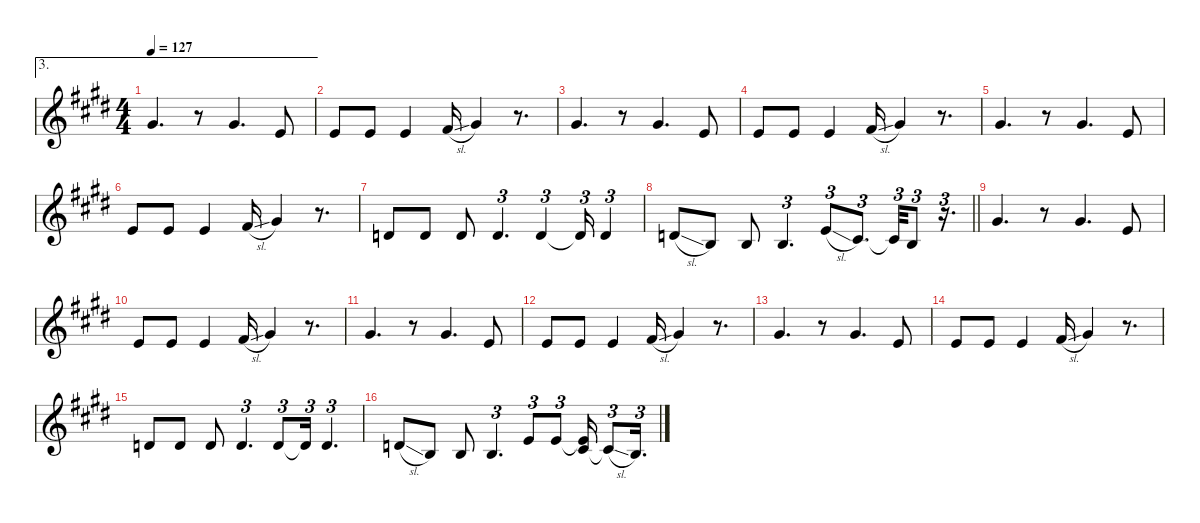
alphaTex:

\defaultSystemsLayout 4
\hideDynamics
\bracketExtendMode nobrackets
\singleTrackTrackNamePolicy hidden
\multiTrackTrackNamePolicy hidden
\otherSystemsTrackNameOrientation horizontal
\track ("Mick Jagger" "tbn.") {defaultSystemsLayout 4 instrument trombone}
\staff {score}
\tuning (E4 B3 G3 D3 A2 E2)
\ae 3
\ts (4 4)
\tempo 127
\clef g2
\ks e
4.1{acc #}.4{d dy ff beam Up} r.8{beam Up} 4.1{acc #}.4{d beam Up} 0.1{acc forcenatural}.8{beam Up} |
0.1{acc forcenatural}.8{beam Up} 0.1{acc forcenatural}.8{beam Up} 0.1{acc forcenatural}.4{beam Up} 2.1{sl acc #}.16{beam Up} 4.1{acc #}.4{beam Up} r.8{d beam Up} |
4.1{acc #}.4{d beam Up} r.8{beam Up} 4.1{acc #}.4{d beam Up} 0.1{acc forcenatural}.8{beam Up} |
0.1{acc forcenatural}.8{beam Up} 0.1{acc forcenatural}.8{beam Up} 0.1{acc forcenatural}.4{beam Up} 2.1{sl acc #}.16{beam Up} 4.1{acc #}.4{beam Up} r.8{d beam Up} |
4.1{acc #}.4{d beam Up} r.8{beam Up} 4.1{acc #}.4{d beam Up} 0.1{acc forcenatural}.8{beam Up} |
0.1{acc forcenatural}.8{beam Up} 0.1{acc forcenatural}.8{beam Up} 0.1{acc forcenatural}.4{beam Up} 2.1{sl acc #}.16{beam Up} 4.1{acc #}.4{beam Up} r.8{d beam Up} |
3.2{acc forcenatural}.8{beam Up} 3.2{acc forcenatural}.8{beam Up} 3.2{acc forcenatural}.8{beam Up} 3.2{acc forcenatural}.4{d tu (3 2) beam Up} 3.2{acc forcenatural}.4{tu (3 2) beam Up} 3.2{t acc forcenatural}.16{tu (3 2) dy f beam Up} 3.2{acc forcenatural}.4{tu (3 2) dy ff beam Up} |
\barLineRight lightlight
3.2{sl acc forcenatural}.8{beam Up} 0.2{acc forcenatural}.8{beam Up} 0.2{acc forcenatural}.8{beam Up} 0.2{acc forcenatural}.4{d tu (3 2) beam Up} 5.2{sl acc forcenatural}.8{tu (3 2) dy mf beam Up} 2.2{acc #}.8{d tu (3 2) dy ff beam Up} 2.2{t acc #}.32{tu (3 2) dy f beam Up} 0.2{acc forcenatural}.8{tu (3 2) dy ff beam Up} r.16{d tu (3 2) beam Up} |
4.1{acc #}.4{d beam Up} r.8{beam Up} 4.1{acc #}.4{d beam Up} 0.1{acc forcenatural}.8{beam Up} |
0.1{acc forcenatural}.8{beam Up} 0.1{acc forcenatural}.8{beam Up} 0.1{acc forcenatural}.4{beam Up} 2.1{sl acc #}.16{beam Up} 4.1{acc #}.4{beam Up} r.8{d beam Up} |
4.1{acc #}.4{d beam Up} r.8{beam Up} 4.1{acc #}.4{d beam Up} 0.1{acc forcenatural}.8{beam Up} |
0.1{acc forcenatural}.8{dy mf beam Up} 0.1{acc forcenatural}.8{beam Up} 0.1{acc forcenatural}.4{beam Up} 2.1{sl acc #}.16{beam Up} 4.1{acc #}.4{beam Up} r.8{d beam Up} |
4.1{acc #}.4{d dy mp beam Up} r.8{beam Up} 4.1{acc #}.4{d beam Up} 0.1{acc forcenatural}.8{beam Up} |
0.1{acc forcenatural}.8{dy p beam Up} 0.1{acc forcenatural}.8{beam Up} 0.1{acc forcenatural}.4{beam Up} 2.1{sl acc #}.16{beam Up} 4.1{acc #}.4{beam Up} r.8{d beam Up} |
3.2{acc forcenatural}.8{dy pp beam Up} 3.2{acc forcenatural}.8{beam Up} 3.2{acc forcenatural}.8{beam Up} 3.2{acc forcenatural}.4{d tu (3 2) beam Up} 3.2{acc forcenatural}.8{tu (3 2) beam Up} 3.2{t acc forcenatural}.16{tu (3 2) beam Up} 3.2{acc forcenatural}.4{d tu (3 2) beam Up} |
3.2{sl acc forcenatural}.8{dy ppp beam Up} 0.2{acc forcenatural}.8{beam Up} 0.2{acc forcenatural}.8{beam Up} 0.2{acc forcenatural}.4{d tu (3 2) beam Up} 0.1{acc forcenatural}.8{tu (3 2) beam Up} 0.1{acc forcenatural}.8{tu (3 2) beam Up} (0.1{t acc forcenatural} 2.2{acc #}).16{beam Up} 2.2{sl t acc #}.8{tu (3 2) beam Up} 0.2{acc forcenatural}.16{d tu (3 2) beam Up}
